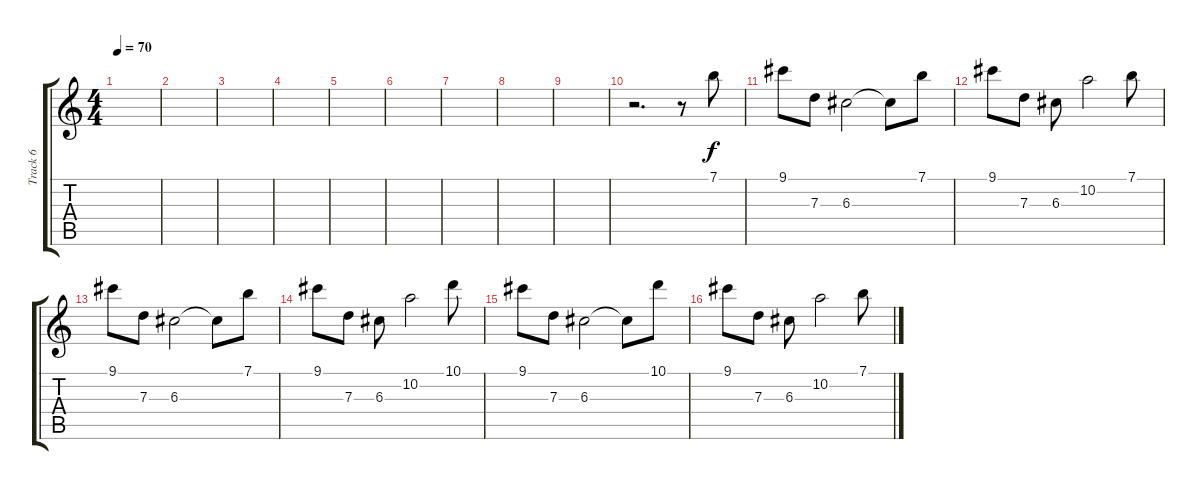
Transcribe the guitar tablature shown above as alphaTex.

\track ("Track 6" "Track 6") {instrument banjo}
\staff {score tabs}
\tuning (E4 B3 G3 D3 A2 E2) {hide}
\displaytranspose 12
\ts (4 4)
\tempo 70
\clef g2
\ks c
|
|
|
|
|
|
|
|
|
r.2{d} r.8 7.1.8 |
9.1.8 7.3.8 6.3.2 6.3{t}.8 7.1.8 |
9.1.8 7.3.8 6.3.8 10.2.2 7.1.8 |
9.1.8 7.3.8 6.3.2 6.3{t}.8 7.1.8 |
9.1.8 7.3.8 6.3.8 10.2.2 10.1.8 |
9.1.8 7.3.8 6.3.2 6.3{t}.8 10.1.8 |
9.1.8 7.3.8 6.3.8 10.2.2 7.1.8
